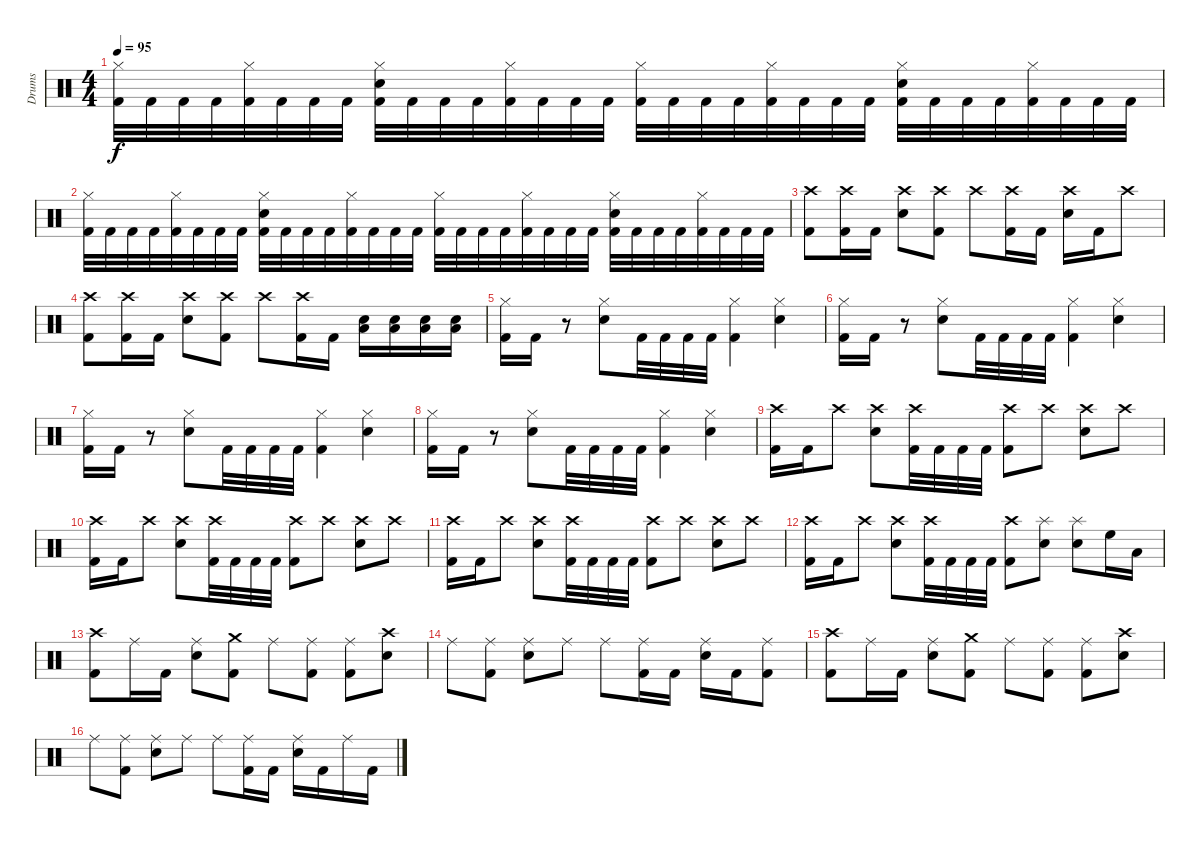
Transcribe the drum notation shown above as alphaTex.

\track ("Drums" "Drums") {instrument percussion}
\staff {score}
\articulation defaults
\ts (4 4)
\tempo 95
\clef neutral
\ks c
("Hi-Hat (closed)" "Kick (hit) 2").32{dy f} "Kick (hit) 2".32 "Kick (hit) 2".32 "Kick (hit) 2".32 ("Hi-Hat (closed)" "Kick (hit) 2").32 "Kick (hit) 2".32 "Kick (hit) 2".32 "Kick (hit) 2".32 ("Hi-Hat (closed)" "Electric Snare (hit)" "Kick (hit) 2").32 "Kick (hit) 2".32 "Kick (hit) 2".32 "Kick (hit) 2".32 ("Hi-Hat (closed)" "Kick (hit) 2").32 "Kick (hit) 2".32 "Kick (hit) 2".32 "Kick (hit) 2".32 ("Hi-Hat (closed)" "Kick (hit) 2").32 "Kick (hit) 2".32 "Kick (hit) 2".32 "Kick (hit) 2".32 ("Hi-Hat (closed)" "Kick (hit) 2").32 "Kick (hit) 2".32 "Kick (hit) 2".32 "Kick (hit) 2".32 ("Hi-Hat (closed)" "Electric Snare (hit)" "Kick (hit) 2").32 "Kick (hit) 2".32 "Kick (hit) 2".32 "Kick (hit) 2".32 ("Hi-Hat (closed)" "Kick (hit) 2").32 "Kick (hit) 2".32 "Kick (hit) 2".32 "Kick (hit) 2".32 |
("Hi-Hat (closed)" "Kick (hit) 2").32 "Kick (hit) 2".32 "Kick (hit) 2".32 "Kick (hit) 2".32 ("Hi-Hat (closed)" "Kick (hit) 2").32 "Kick (hit) 2".32 "Kick (hit) 2".32 "Kick (hit) 2".32 ("Hi-Hat (closed)" "Electric Snare (hit)" "Kick (hit) 2").32 "Kick (hit) 2".32 "Kick (hit) 2".32 "Kick (hit) 2".32 ("Hi-Hat (closed)" "Kick (hit) 2").32 "Kick (hit) 2".32 "Kick (hit) 2".32 "Kick (hit) 2".32 ("Hi-Hat (closed)" "Kick (hit) 2").32 "Kick (hit) 2".32 "Kick (hit) 2".32 "Kick (hit) 2".32 ("Hi-Hat (closed)" "Kick (hit) 2").32 "Kick (hit) 2".32 "Kick (hit) 2".32 "Kick (hit) 2".32 ("Hi-Hat (closed)" "Electric Snare (hit)" "Kick (hit) 2").32 "Kick (hit) 2".32 "Kick (hit) 2".32 "Kick (hit) 2".32 ("Hi-Hat (closed)" "Kick (hit) 2").32 "Kick (hit) 2".32 "Kick (hit) 2".32 "Kick (hit) 2".32 |
("Crash high (hit)" "Kick (hit) 2").8 ("Crash high (hit)" "Kick (hit) 2").16 "Kick (hit) 2".16 ("Crash high (hit)" "Electric Snare (hit)").8 ("Crash high (hit)" "Kick (hit) 2").8 "Crash high (hit)".8 ("Crash high (hit)" "Kick (hit) 2").16 "Kick (hit) 2".16 ("Crash high (hit)" "Electric Snare (hit)").16 "Kick (hit) 2".16 "Crash high (hit)".8 |
("Crash high (hit)" "Kick (hit) 2").8 ("Crash high (hit)" "Kick (hit) 2").16 "Kick (hit) 2".16 ("Crash high (hit)" "Electric Snare (hit)").8 ("Crash high (hit)" "Kick (hit) 2").8 "Crash high (hit)".8 ("Crash high (hit)" "Kick (hit) 2").16 "Kick (hit) 2".16 ("Low Floor Tom (hit)" "Electric Snare (hit)").16 ("Low Floor Tom (hit)" "Electric Snare (hit)").16 ("Low Floor Tom (hit)" "Electric Snare (hit)").16 ("Low Floor Tom (hit)" "Electric Snare (hit)").16 |
("Hi-Hat (closed)" "Kick (hit) 2").16 "Kick (hit) 2".16 r.8 ("Hi-Hat (closed)" "Electric Snare (hit)").8 "Kick (hit) 2".32 "Kick (hit) 2".32 "Kick (hit) 2".32 "Kick (hit) 2".32 ("Hi-Hat (closed)" "Kick (hit) 2").4 ("Hi-Hat (closed)" "Electric Snare (hit)").4 |
("Hi-Hat (closed)" "Kick (hit) 2").16 "Kick (hit) 2".16 r.8 ("Hi-Hat (closed)" "Electric Snare (hit)").8 "Kick (hit) 2".32 "Kick (hit) 2".32 "Kick (hit) 2".32 "Kick (hit) 2".32 ("Hi-Hat (closed)" "Kick (hit) 2").4 ("Hi-Hat (closed)" "Electric Snare (hit)").4 |
("Hi-Hat (closed)" "Kick (hit) 2").16 "Kick (hit) 2".16 r.8 ("Hi-Hat (closed)" "Electric Snare (hit)").8 "Kick (hit) 2".32 "Kick (hit) 2".32 "Kick (hit) 2".32 "Kick (hit) 2".32 ("Hi-Hat (closed)" "Kick (hit) 2").4 ("Hi-Hat (closed)" "Electric Snare (hit)").4 |
("Hi-Hat (closed)" "Kick (hit) 2").16 "Kick (hit) 2".16 r.8 ("Hi-Hat (closed)" "Electric Snare (hit)").8 "Kick (hit) 2".32 "Kick (hit) 2".32 "Kick (hit) 2".32 "Kick (hit) 2".32 ("Hi-Hat (closed)" "Kick (hit) 2").4 ("Hi-Hat (closed)" "Electric Snare (hit)").4 |
("Crash high (hit)" "Kick (hit) 2").16 "Kick (hit) 2".16 "Crash high (hit)".8 ("Crash high (hit)" "Electric Snare (hit)").8 ("Crash high (hit)" "Kick (hit) 2").32 "Kick (hit) 2".32 "Kick (hit) 2".32 "Kick (hit) 2".32 ("Crash high (hit)" "Kick (hit) 2").8 "Crash high (hit)".8 ("Crash high (hit)" "Electric Snare (hit)").8 "Crash high (hit)".8 |
("Crash high (hit)" "Kick (hit) 2").16 "Kick (hit) 2".16 "Crash high (hit)".8 ("Crash high (hit)" "Electric Snare (hit)").8 ("Crash high (hit)" "Kick (hit) 2").32 "Kick (hit) 2".32 "Kick (hit) 2".32 "Kick (hit) 2".32 ("Crash high (hit)" "Kick (hit) 2").8 "Crash high (hit)".8 ("Crash high (hit)" "Electric Snare (hit)").8 "Crash high (hit)".8 |
("Crash high (hit)" "Kick (hit) 2").16 "Kick (hit) 2".16 "Crash high (hit)".8 ("Crash high (hit)" "Electric Snare (hit)").8 ("Crash high (hit)" "Kick (hit) 2").32 "Kick (hit) 2".32 "Kick (hit) 2".32 "Kick (hit) 2".32 ("Crash high (hit)" "Kick (hit) 2").8 "Crash high (hit)".8 ("Crash high (hit)" "Electric Snare (hit)").8 "Crash high (hit)".8 |
("Crash high (hit)" "Kick (hit) 2").16 "Kick (hit) 2".16 "Crash high (hit)".8 ("Crash high (hit)" "Electric Snare (hit)").8 ("Crash high (hit)" "Kick (hit) 2").32 "Kick (hit) 2".32 "Kick (hit) 2".32 "Kick (hit) 2".32 ("Crash high (hit)" "Kick (hit) 2").8 ("Splash (hit)" "Electric Snare (hit)").8 ("Splash (hit)" "Electric Snare (hit)").8 "High Floor Tom (hit)".16 "Low Tom (hit)".16 |
("Crash high (hit)" "Kick (hit) 2").8 "Ride (middle)".16 "Kick (hit) 2".16 ("Ride (middle)" "Electric Snare (hit)").8 ("Crash medium (hit)" "Kick (hit) 2").8 "Ride (middle)".8 ("Ride (middle)" "Kick (hit) 2").8 ("Ride (middle)" "Kick (hit) 2").8 ("Crash high (hit)" "Electric Snare (hit)").8 |
"Ride (middle)".8 ("Ride (middle)" "Kick (hit) 2").8 ("Ride (middle)" "Electric Snare (hit)").8 "Ride (middle)".8 "Ride (middle)".8 ("Ride (middle)" "Kick (hit) 2").16 "Kick (hit) 2".16 ("Ride (middle)" "Electric Snare (hit)").16 "Kick (hit) 2".16 ("Ride (middle)" "Kick (hit) 2").8 |
("Crash high (hit)" "Kick (hit) 2").8 "Ride (middle)".16 "Kick (hit) 2".16 ("Ride (middle)" "Electric Snare (hit)").8 ("Crash medium (hit)" "Kick (hit) 2").8 "Ride (middle)".8 ("Ride (middle)" "Kick (hit) 2").8 ("Ride (middle)" "Kick (hit) 2").8 ("Crash high (hit)" "Electric Snare (hit)").8 |
"Ride (middle)".8 ("Ride (middle)" "Kick (hit) 2").8 ("Ride (middle)" "Electric Snare (hit)").8 "Ride (middle)".8 "Ride (middle)".8 ("Ride (middle)" "Kick (hit) 2").16 "Kick (hit) 2".16 ("Ride (middle)" "Electric Snare (hit)").16 "Kick (hit) 2".16 "Ride (middle)".16 "Kick (hit) 2".16
